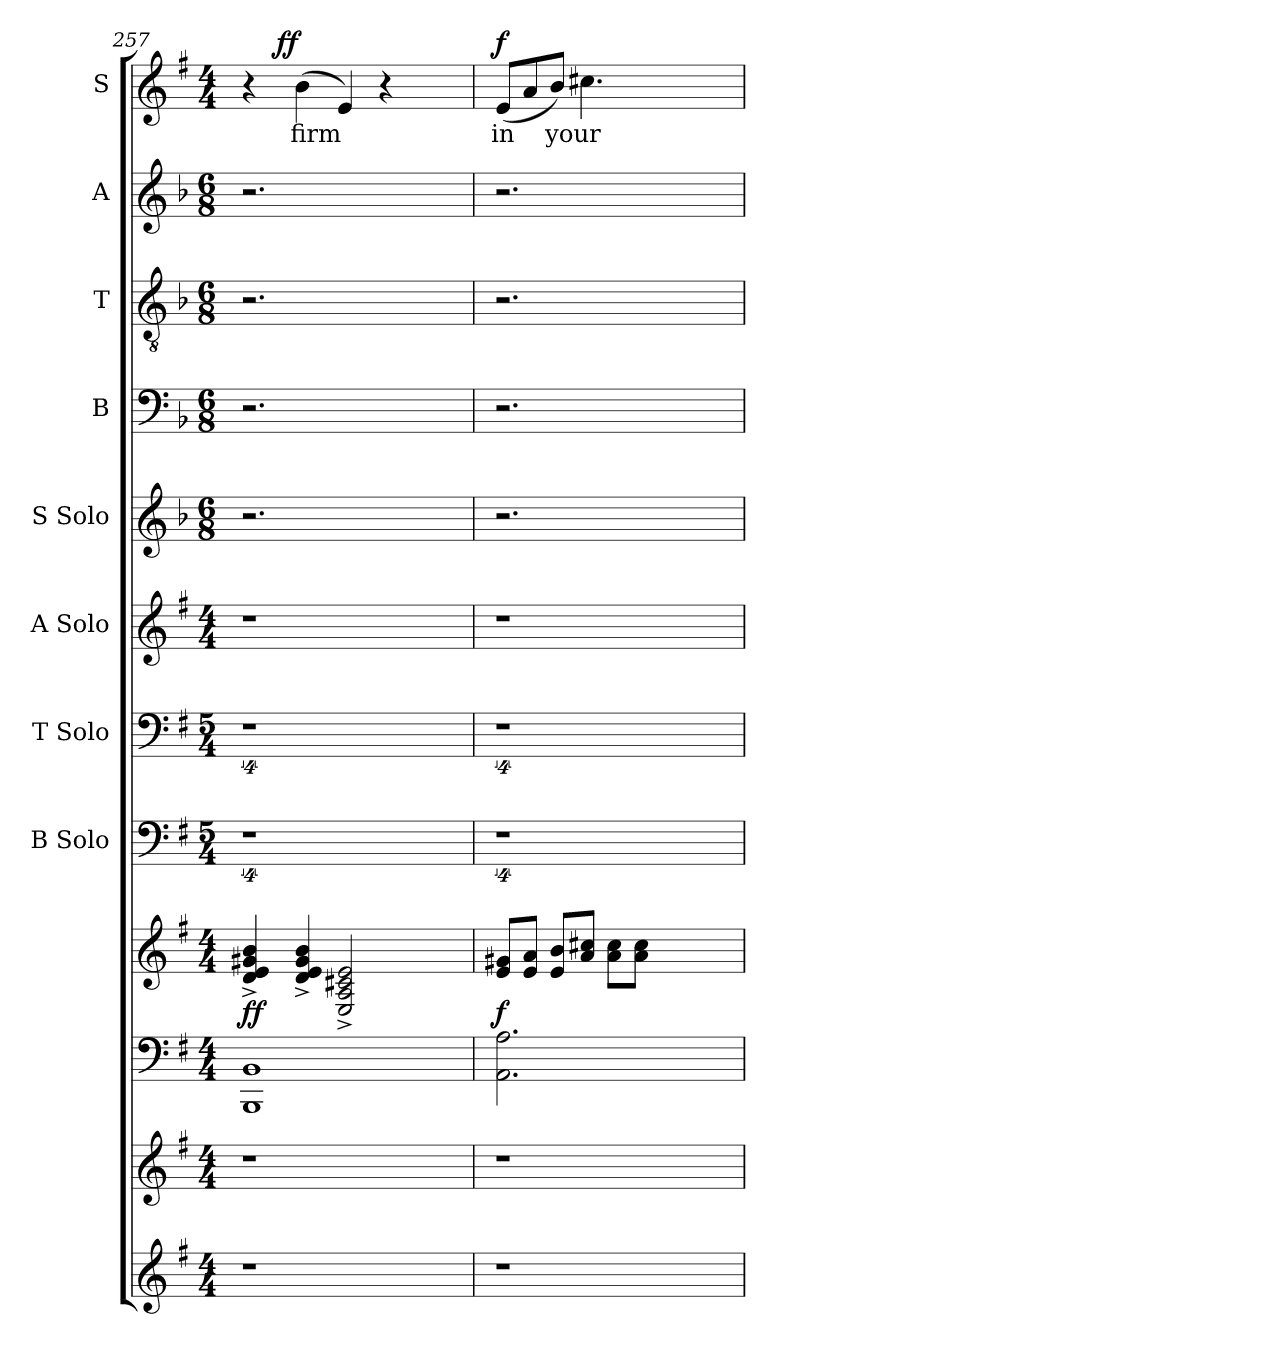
**kern	**kern	**kern	**dynam	**kern	**dynam	**kern	**kern	**kern	**kern	**kern	**kern	**kern	**kern	**text	**dynam
*part12	*part11	*part10	*part10	*part9	*part9	*part8	*part7	*part6	*part5	*part4	*part3	*part2	*part1	*part1	*part1
*staff12	*staff11	*staff10	*staff10	*staff9	*staff9	*staff8	*staff7	*staff6	*staff5	*staff4	*staff3	*staff2	*staff1	*staff1	*staff1
*	*	*	*	*	*	*I"B Solo	*I"T Solo	*I"A Solo	*I"S Solo	*I"B	*I"T	*I"A	*I"S	*	*
*clefG2	*clefG2	*clefF4	*	*clefG2	*	*clefF4	*clefF4	*clefG2	*clefG2	*clefF4	*clefGv2	*clefG2	*clefG2	*	*
*k[f#]	*k[f#]	*k[f#]	*	*k[f#]	*	*k[f#]	*k[f#]	*k[f#]	*k[b-]	*k[b-]	*k[b-]	*k[b-]	*k[f#]	*	*
*G:	*G:	*G:	*	*G:	*	*G:	*G:	*G:	*F:	*F:	*F:	*F:	*G:	*	*
*M4/4	*M4/4	*M4/4	*	*M4/4	*	*M5/4	*M5/4	*M4/4	*M6/8	*M6/8	*M6/8	*M6/8	*M4/4	*	*
=257	=257	=257	=257	=257	=257	=257	=257	=257	=257	=257	=257	=257	=257	=257	=257
!	!	!	!	!	!LO:DY:b	!	!	!	!	!	!	!	!	!	!
*	*	*	*	*	*	*	*	*	*	*	*	*	*^	*	*
1r	1r	1BBB 1BB	.	4d/^< 4e/^< 4g#X/^< 4b/^<	ff	4%5r	4%5r	1r	2.r	2.r	2.r	2.r	4r	8.ryy	.	.
!	!	!	!	!	!	!	!	!	!	!	!	!	!	!	!	!LO:DY:a
.	.	.	.	.	.	.	.	.	.	.	.	.	.	1ryy	.	ff
!	!	!	!	!	!	!	!	!	!	!	!	!	!	!	!LO:LY:b	!
.	.	.	.	4d/^< 4e/^< 4g#/^< 4b/^<	.	.	.	.	.	.	.	.	(>4b\	.	firm	.
.	.	.	.	2E/^< 2A/^< 2c#X/^< 2e/^<	.	.	.	.	.	.	.	.	4e/)	.	.	.
.	.	.	.	.	.	.	.	.	2ryy	2ryy	2ryy	2ryy	4r	.	.	.
4ryy	4ryy	4ryy	.	4ryy	.	.	.	4ryy	.	.	.	.	4ryy	.	.	.
.	.	.	.	.	.	.	.	.	.	.	.	.	.	16ryy	.	.
=258	=258	=258	=258	=258	=258	=258	=258	=258	=258	=258	=258	=258	=258	=258	=258	=258
!	!	!	!LO:DY:a	!	!	!	!	!	!	!	!	!	!	!	!LO:LY:b	!LO:DY:a
*	*	*	*	*	*	*	*	*	*	*	*	*	*v	*v	*	*
1r	1r	2.AA\ 2.A\	f	8e/ 8g#X/L	.	4%5r	4%5r	1r	2.r	2.r	2.r	2.r	(<8e/L	in	f
.	.	.	.	8e/ 8a/J	.	.	.	.	.	.	.	.	8a/	.	.
!	!	!	!	!	!	!	!	!	!	!	!	!	!	!LO:LY:b	!
.	.	.	.	8e/ 8b/L	.	.	.	.	.	.	.	.	8b/J)	your	.
.	.	.	.	8a/ 8cc#X/J	.	.	.	.	.	.	.	.	4.cc#X\	.	.
.	.	.	.	8a\ 8cc#\L	.	.	.	.	.	.	.	.	.	.	.
.	.	.	.	8a\ 8cc#\J	.	.	.	.	.	.	.	.	.	.	.
.	.	2ryy	.	2ryy	.	.	.	.	2ryy	2ryy	2ryy	2ryy	2ryy	.	.
4ryy	4ryy	.	.	.	.	.	.	4ryy	.	.	.	.	.	.	.
=	=	=	=	=	=	=	=	=	=	=	=	=	=	=	=
*-	*-	*-	*-	*-	*-	*-	*-	*-	*-	*-	*-	*-	*-	*-	*-
